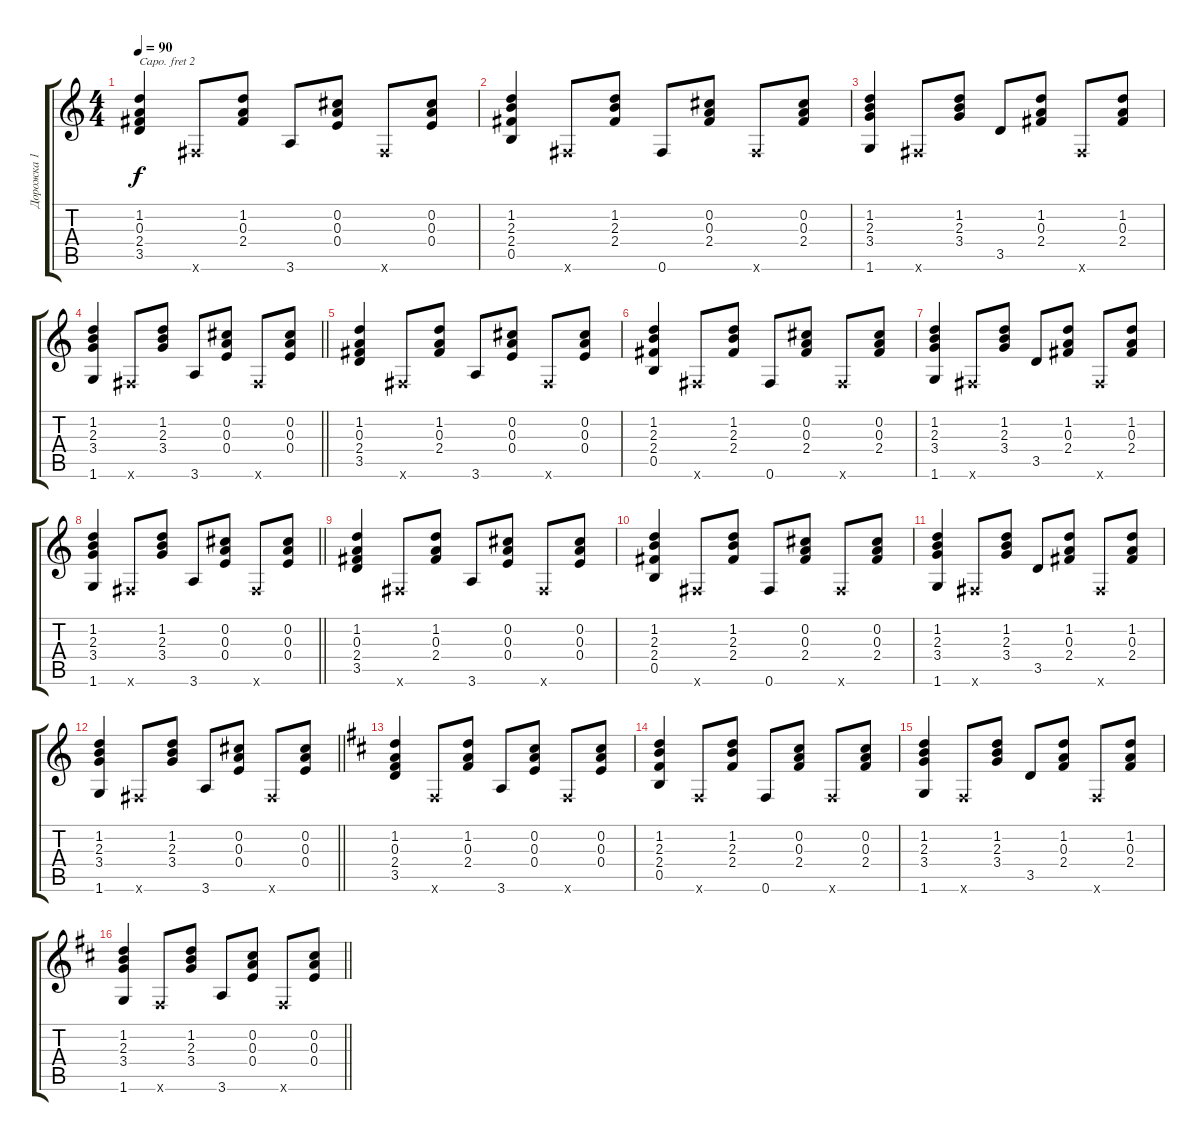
\track ("Дорожка 1" "Дорожка 1") {instrument acousticguitarsteel}
\staff {score tabs}
\capo 2
\tuning (E4 B3 G3 D3 A2 E2) {hide}
\ts (4 4)
\tempo 90
\clef g2
\ks c
(1.2 0.3 2.4 3.5).4{dy f} 0.6{x}.8 (1.2 0.3 2.4).8 3.6.8 (0.2 0.3 0.4).8 0.6{x}.8 (0.2 0.3 0.4).8 |
(1.2 2.3 2.4 0.5).4 0.6{x}.8 (1.2 2.3 2.4).8 0.6.8 (0.2 0.3 2.4).8 0.6{x}.8 (0.2 0.3 2.4).8 |
(1.2 2.3 3.4 1.6).4 0.6{x}.8 (1.2 2.3 3.4).8 3.5.8 (1.2 0.3 2.4).8 0.6{x}.8 (1.2 0.3 2.4).8 |
\barLineRight lightlight
(1.2 2.3 3.4 1.6).4 0.6{x}.8 (1.2 2.3 3.4).8 3.6.8 (0.2 0.3 0.4).8 0.6{x}.8 (0.2 0.3 0.4).8 |
(1.2 0.3 2.4 3.5).4 0.6{x}.8 (1.2 0.3 2.4).8 3.6.8 (0.2 0.3 0.4).8 0.6{x}.8 (0.2 0.3 0.4).8 |
(1.2 2.3 2.4 0.5).4 0.6{x}.8 (1.2 2.3 2.4).8 0.6.8 (0.2 0.3 2.4).8 0.6{x}.8 (0.2 0.3 2.4).8 |
(1.2 2.3 3.4 1.6).4 0.6{x}.8 (1.2 2.3 3.4).8 3.5.8 (1.2 0.3 2.4).8 0.6{x}.8 (1.2 0.3 2.4).8 |
\barLineRight lightlight
(1.2 2.3 3.4 1.6).4 0.6{x}.8 (1.2 2.3 3.4).8 3.6.8 (0.2 0.3 0.4).8 0.6{x}.8 (0.2 0.3 0.4).8 |
(1.2 0.3 2.4 3.5).4 0.6{x}.8 (1.2 0.3 2.4).8 3.6.8 (0.2 0.3 0.4).8 0.6{x}.8 (0.2 0.3 0.4).8 |
(1.2 2.3 2.4 0.5).4 0.6{x}.8 (1.2 2.3 2.4).8 0.6.8 (0.2 0.3 2.4).8 0.6{x}.8 (0.2 0.3 2.4).8 |
(1.2 2.3 3.4 1.6).4 0.6{x}.8 (1.2 2.3 3.4).8 3.5.8 (1.2 0.3 2.4).8 0.6{x}.8 (1.2 0.3 2.4).8 |
\barLineRight lightlight
(1.2 2.3 3.4 1.6).4 0.6{x}.8 (1.2 2.3 3.4).8 3.6.8 (0.2 0.3 0.4).8 0.6{x}.8 (0.2 0.3 0.4).8 |
\ks d
(1.2 0.3 2.4 3.5).4 0.6{x}.8 (1.2 0.3 2.4).8 3.6.8 (0.2 0.3 0.4).8 0.6{x}.8 (0.2 0.3 0.4).8 |
(1.2 2.3 2.4 0.5).4 0.6{x}.8 (1.2 2.3 2.4).8 0.6.8 (0.2 0.3 2.4).8 0.6{x}.8 (0.2 0.3 2.4).8 |
(1.2 2.3 3.4 1.6).4 0.6{x}.8 (1.2 2.3 3.4).8 3.5.8 (1.2 0.3 2.4).8 0.6{x}.8 (1.2 0.3 2.4).8 |
\barLineRight lightlight
(1.2 2.3 3.4 1.6).4 0.6{x}.8 (1.2 2.3 3.4).8 3.6.8 (0.2 0.3 0.4).8 0.6{x}.8 (0.2 0.3 0.4).8
